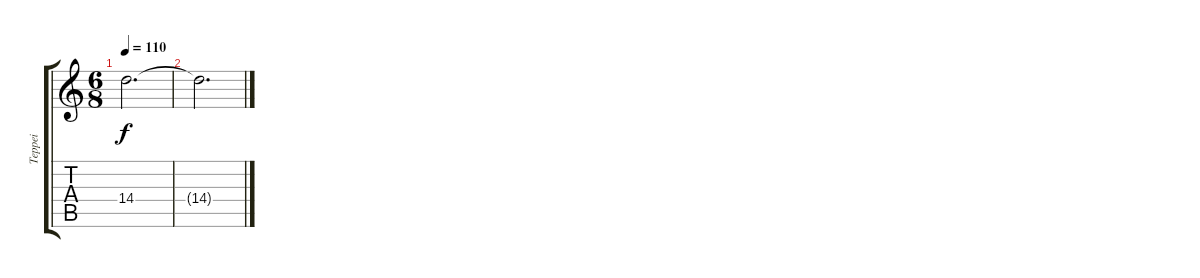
\track ("Teppei" "Teppei") {instrument electricguitarjazz}
\staff {score tabs}
\tuning (D4 A3 F3 C3 G2 D2) {hide}
\ts (6 8)
\tempo 110
\clef g2
\ks c
14.4.2{d dy f} |
14.4{t}.2{d}
